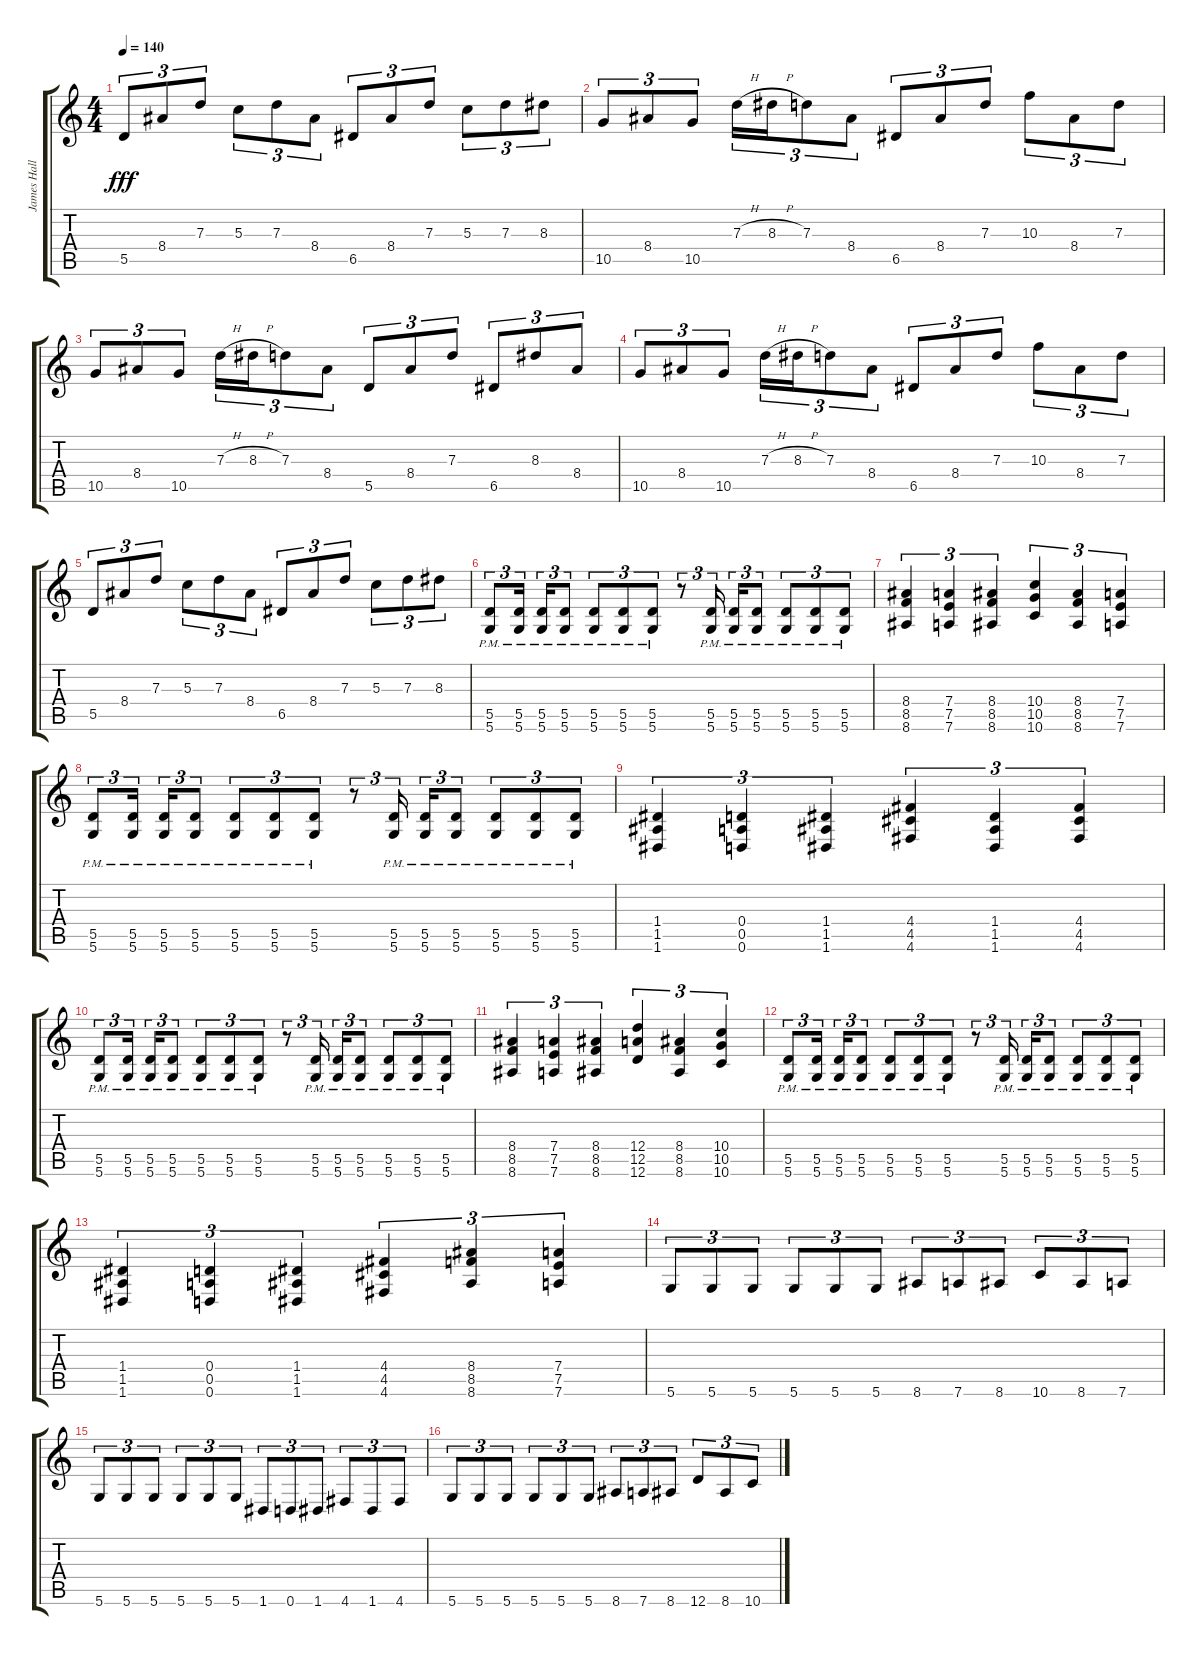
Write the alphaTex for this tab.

\track ("James Hallett" "James Hall") {instrument overdrivenguitar}
\staff {score tabs}
\tuning (E4 B3 G3 D3 A2 D2) {hide}
\ts (4 4)
\tempo 140
\clef g2
\ks c
5.5.8{tu (3 2) dy fff} 8.4.8{tu (3 2)} 7.3.8{tu (3 2)} 5.3.8{tu (3 2)} 7.3.8{tu (3 2)} 8.4.8{tu (3 2)} 6.5.8{tu (3 2)} 8.4.8{tu (3 2)} 7.3.8{tu (3 2)} 5.3.8{tu (3 2)} 7.3.8{tu (3 2)} 8.3.8{tu (3 2)} |
10.5.8{tu (3 2)} 8.4.8{tu (3 2)} 10.5.8{tu (3 2)} 7.3{h}.16{tu (3 2)} 8.3{h}.16{tu (3 2)} 7.3.8{tu (3 2)} 8.4.8{tu (3 2)} 6.5.8{tu (3 2)} 8.4.8{tu (3 2)} 7.3.8{tu (3 2)} 10.3.8{tu (3 2)} 8.4.8{tu (3 2)} 7.3.8{tu (3 2)} |
10.5.8{tu (3 2)} 8.4.8{tu (3 2)} 10.5.8{tu (3 2)} 7.3{h}.16{tu (3 2)} 8.3{h}.16{tu (3 2)} 7.3.8{tu (3 2)} 8.4.8{tu (3 2)} 5.5.8{tu (3 2)} 8.4.8{tu (3 2)} 7.3.8{tu (3 2)} 6.5.8{tu (3 2)} 8.3.8{tu (3 2)} 8.4.8{tu (3 2)} |
10.5.8{tu (3 2)} 8.4.8{tu (3 2)} 10.5.8{tu (3 2)} 7.3{h}.16{tu (3 2)} 8.3{h}.16{tu (3 2)} 7.3.8{tu (3 2)} 8.4.8{tu (3 2)} 6.5.8{tu (3 2)} 8.4.8{tu (3 2)} 7.3.8{tu (3 2)} 10.3.8{tu (3 2)} 8.4.8{tu (3 2)} 7.3.8{tu (3 2)} |
5.5.8{tu (3 2)} 8.4.8{tu (3 2)} 7.3.8{tu (3 2)} 5.3.8{tu (3 2)} 7.3.8{tu (3 2)} 8.4.8{tu (3 2)} 6.5.8{tu (3 2)} 8.4.8{tu (3 2)} 7.3.8{tu (3 2)} 5.3.8{tu (3 2)} 7.3.8{tu (3 2)} 8.3.8{tu (3 2)} |
(5.5{pm} 5.6{pm}).8{tu (3 2)} (5.5{pm} 5.6{pm}).16{tu (3 2) beam splitsecondary} (5.5{pm} 5.6{pm}).16{tu (3 2)} (5.5{pm} 5.6{pm}).8{tu (3 2)} (5.5{pm} 5.6{pm}).8{tu (3 2)} (5.5{pm} 5.6{pm}).8{tu (3 2)} (5.5{pm} 5.6{pm}).8{tu (3 2)} r.8{tu (3 2)} (5.5{pm} 5.6{pm}).16{tu (3 2) beam splitsecondary} (5.5{pm} 5.6{pm}).16{tu (3 2)} (5.5{pm} 5.6{pm}).8{tu (3 2)} (5.5{pm} 5.6{pm}).8{tu (3 2)} (5.5{pm} 5.6{pm}).8{tu (3 2)} (5.5{pm} 5.6{pm}).8{tu (3 2)} |
(8.4 8.5 8.6).4{tu (3 2)} (7.4 7.5 7.6).4{tu (3 2)} (8.4 8.5 8.6).4{tu (3 2)} (10.4 10.5 10.6).4{tu (3 2)} (8.4 8.5 8.6).4{tu (3 2)} (7.4 7.5 7.6).4{tu (3 2)} |
(5.5{pm} 5.6{pm}).8{tu (3 2)} (5.5{pm} 5.6{pm}).16{tu (3 2) beam splitsecondary} (5.5{pm} 5.6{pm}).16{tu (3 2)} (5.5{pm} 5.6{pm}).8{tu (3 2)} (5.5{pm} 5.6{pm}).8{tu (3 2)} (5.5{pm} 5.6{pm}).8{tu (3 2)} (5.5{pm} 5.6{pm}).8{tu (3 2)} r.8{tu (3 2)} (5.5{pm} 5.6{pm}).16{tu (3 2) beam splitsecondary} (5.5{pm} 5.6{pm}).16{tu (3 2)} (5.5{pm} 5.6{pm}).8{tu (3 2)} (5.5{pm} 5.6{pm}).8{tu (3 2)} (5.5{pm} 5.6{pm}).8{tu (3 2)} (5.5{pm} 5.6{pm}).8{tu (3 2)} |
(1.4 1.5 1.6).4{tu (3 2)} (0.4 0.5 0.6).4{tu (3 2)} (1.4 1.5 1.6).4{tu (3 2)} (4.4 4.5 4.6).4{tu (3 2)} (1.4 1.5 1.6).4{tu (3 2)} (4.4 4.5 4.6).4{tu (3 2)} |
(5.5{pm} 5.6{pm}).8{tu (3 2)} (5.5{pm} 5.6{pm}).16{tu (3 2) beam splitsecondary} (5.5{pm} 5.6{pm}).16{tu (3 2)} (5.5{pm} 5.6{pm}).8{tu (3 2)} (5.5{pm} 5.6{pm}).8{tu (3 2)} (5.5{pm} 5.6{pm}).8{tu (3 2)} (5.5{pm} 5.6{pm}).8{tu (3 2)} r.8{tu (3 2)} (5.5{pm} 5.6{pm}).16{tu (3 2) beam splitsecondary} (5.5{pm} 5.6{pm}).16{tu (3 2)} (5.5{pm} 5.6{pm}).8{tu (3 2)} (5.5{pm} 5.6{pm}).8{tu (3 2)} (5.5{pm} 5.6{pm}).8{tu (3 2)} (5.5{pm} 5.6{pm}).8{tu (3 2)} |
(8.4 8.5 8.6).4{tu (3 2)} (7.4 7.5 7.6).4{tu (3 2)} (8.4 8.5 8.6).4{tu (3 2)} (12.4 12.5 12.6).4{tu (3 2)} (8.4 8.5 8.6).4{tu (3 2)} (10.4 10.5 10.6).4{tu (3 2)} |
(5.5{pm} 5.6{pm}).8{tu (3 2)} (5.5{pm} 5.6{pm}).16{tu (3 2) beam splitsecondary} (5.5{pm} 5.6{pm}).16{tu (3 2)} (5.5{pm} 5.6{pm}).8{tu (3 2)} (5.5{pm} 5.6{pm}).8{tu (3 2)} (5.5{pm} 5.6{pm}).8{tu (3 2)} (5.5{pm} 5.6{pm}).8{tu (3 2)} r.8{tu (3 2)} (5.5{pm} 5.6{pm}).16{tu (3 2) beam splitsecondary} (5.5{pm} 5.6{pm}).16{tu (3 2)} (5.5{pm} 5.6{pm}).8{tu (3 2)} (5.5{pm} 5.6{pm}).8{tu (3 2)} (5.5{pm} 5.6{pm}).8{tu (3 2)} (5.5{pm} 5.6{pm}).8{tu (3 2)} |
(1.4 1.5 1.6).4{tu (3 2)} (0.4 0.5 0.6).4{tu (3 2)} (1.4 1.5 1.6).4{tu (3 2)} (4.4 4.5 4.6).4{tu (3 2)} (8.4 8.5 8.6).4{tu (3 2)} (7.4 7.5 7.6).4{tu (3 2)} |
5.6.8{tu (3 2)} 5.6.8{tu (3 2)} 5.6.8{tu (3 2)} 5.6.8{tu (3 2)} 5.6.8{tu (3 2)} 5.6.8{tu (3 2)} 8.6.8{tu (3 2)} 7.6.8{tu (3 2)} 8.6.8{tu (3 2)} 10.6.8{tu (3 2)} 8.6.8{tu (3 2)} 7.6.8{tu (3 2)} |
5.6.8{tu (3 2)} 5.6.8{tu (3 2)} 5.6.8{tu (3 2)} 5.6.8{tu (3 2)} 5.6.8{tu (3 2)} 5.6.8{tu (3 2)} 1.6.8{tu (3 2)} 0.6.8{tu (3 2)} 1.6.8{tu (3 2)} 4.6.8{tu (3 2)} 1.6.8{tu (3 2)} 4.6.8{tu (3 2)} |
5.6.8{tu (3 2)} 5.6.8{tu (3 2)} 5.6.8{tu (3 2)} 5.6.8{tu (3 2)} 5.6.8{tu (3 2)} 5.6.8{tu (3 2)} 8.6.8{tu (3 2)} 7.6.8{tu (3 2)} 8.6.8{tu (3 2)} 12.6.8{tu (3 2)} 8.6.8{tu (3 2)} 10.6.8{tu (3 2)}
